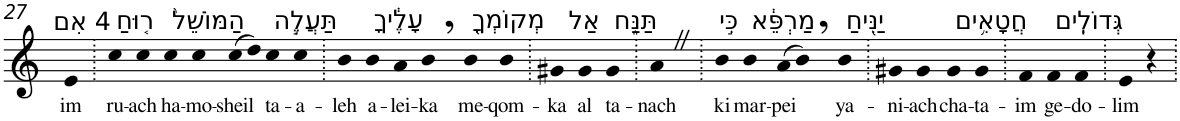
**kern	**text
*part1	*part1
*staff1	*staff1
*I"Piano	*
*I'Pno	*
!!LO:PB:g=z
*clefG2	*
*k[]	*
=27	=27
!LO:TX:a:t=4 אִם	!
!	!LO:LY:b
4e	im
=28.	=28.
!LO:TX:a:t=ר֤וּחַ	!
!	!LO:LY:b
4cc	ru-
!	!LO:LY:b
4cc	-ach
!LO:TX:a:t=הַמּוֹשֵׁל֙	!
!	!LO:LY:b
4cc	ha-
!	!LO:LY:b
4cc	-mo-
!	!LO:LY:b
(>8cc	-sheil
8dd)	.
!LO:TX:a:t=תַּעֲלֶ֣ה	!
!	!LO:LY:b
4cc	ta-
!	!LO:LY:b
4cc	-a-
=29.	=29.
!	!LO:LY:b
4b	-leh
!LO:TX:a:t=עָלֶ֔יךָ	!
!	!LO:LY:b
4b	a-
!	!LO:LY:b
4a	-lei-
!	!LO:LY:b
4b,	-ka
!LO:TX:a:t=מְקוֹמְךָ֖	!
!	!LO:LY:b
4b	me-
!	!LO:LY:b
4b	-qom-
=30.	=30.
!	!LO:LY:b
4g#X	-ka
!LO:TX:a:t=אַל	!
!	!LO:LY:b
4g#	al
!LO:TX:a:t=תַּנַּ֑ח	!
!	!LO:LY:b
4g#	ta-
=31.	=31.
!	!LO:LY:b
4aZ	-nach
=32.	=32.
!LO:TX:a:t=כִּ֣י	!
!	!LO:LY:b
4b	ki
!LO:TX:a:t=מַרְפֵּ֔א	!
!	!LO:LY:b
4b	mar-
!	!LO:LY:b
(>8a	-pei
8b,)	.
!LO:TX:a:t=יַנִּ֖יחַ	!
!	!LO:LY:b
4b	ya-
=33.	=33.
!	!LO:LY:b
4g#X	-ni-
!	!LO:LY:b
4g#	-ach
!LO:TX:a:t=חֲטָאִ֥ים	!
!	!LO:LY:b
4g#	cha-
!	!LO:LY:b
4g#	-ta-
=34.	=34.
!	!LO:LY:b
4f	-im
!LO:TX:a:t=גְּדוֹלִֽים	!
!	!LO:LY:b
4f	ge-
!	!LO:LY:b
4f	-do-
=35.	=35.
!	!LO:LY:b
4e	-lim
4r	.
=.	=.
*-	*-
